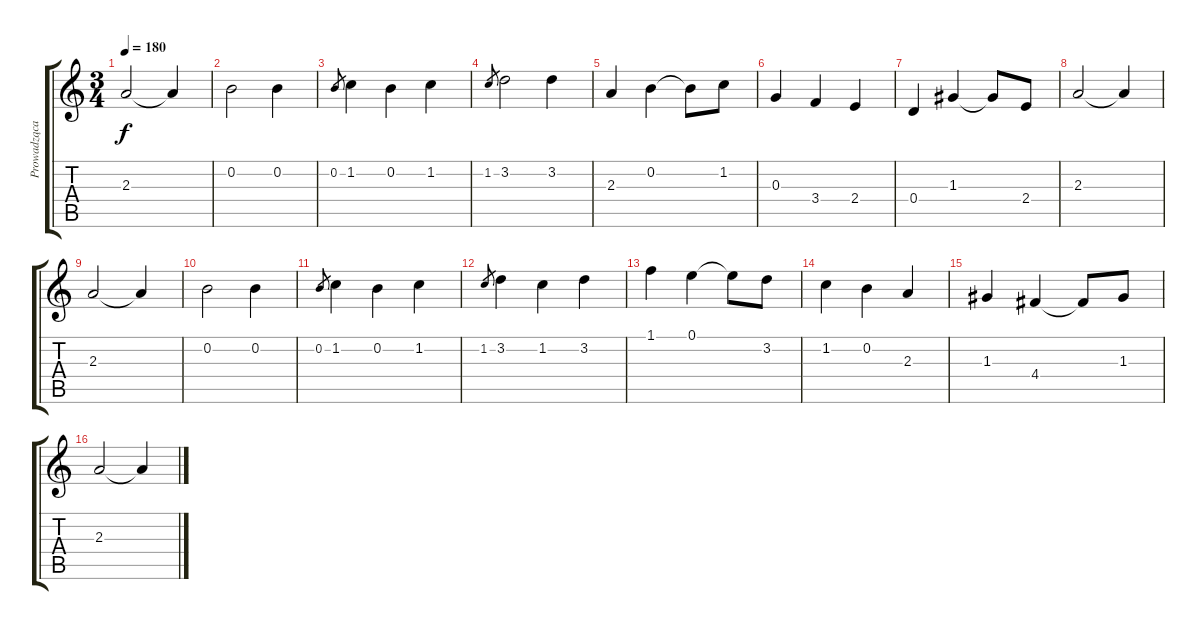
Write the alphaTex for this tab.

\track ("Prowadząca" "Prowadząca") {instrument acousticguitarsteel}
\staff {score tabs}
\tuning (E4 B3 G3 D3 A2 E2) {hide}
\ts (3 4)
\tempo 180
\clef g2
\ks c
2.3.2{dy f} 2.3{t}.4 |
0.2.2 0.2.4 |
0.2.8{gr} 1.2.4 0.2.4 1.2.4 |
1.2.8{gr} 3.2.2 3.2.4 |
2.3.4 0.2.4 0.2{t}.8 1.2.8 |
0.3.4 3.4.4 2.4.4 |
0.4.4 1.3.4 1.3{t}.8 2.4.8 |
2.3.2 2.3{t}.4 |
2.3.2 2.3{t}.4 |
0.2.2 0.2.4 |
0.2.8{gr} 1.2.4 0.2.4 1.2.4 |
1.2.8{gr} 3.2.4 1.2.4 3.2.4 |
1.1.4 0.1.4 0.1{t}.8 3.2.8 |
1.2.4 0.2.4 2.3.4 |
1.3.4 4.4.4 4.4{t}.8 1.3.8 |
2.3.2 2.3{t}.4
